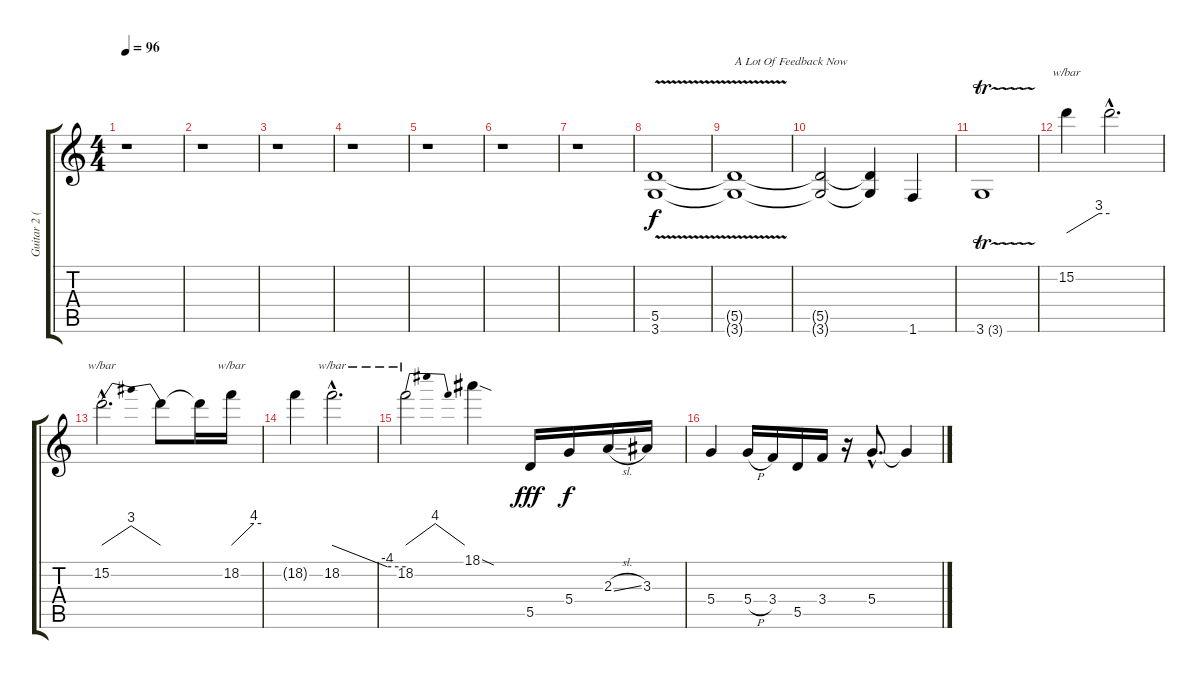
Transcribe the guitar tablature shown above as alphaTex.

\track ("Guitar 2 (E)-Solo" "Guitar 2 (") {instrument distortionguitar}
\staff {score tabs}
\tuning (E4 B3 G3 D3 A2 E2) {hide}
\ts (4 4)
\tempo 96
\clef g2
\ks c
r.1{dy f} |
r.1 |
r.1 |
r.1 |
r.1 |
r.1 |
r.1 |
(5.5{v} 3.6).1 |
(5.5{t} 3.6{t}).1{txt "A Lot Of Feedback Now"} |
(5.5{t} 3.6{t}).2 (5.5{t} 3.6{t}).4 1.6.4 |
3.6{tr (3 16)}.1 |
15.2.4{tbe (custom default 0 0 45 12 60 12)} 15.2{hac t}.2{d} |
15.2{hac}.2{d tbe (dip default 0 0 30 12 60 0)} 15.2{t}.8 15.2{t}.16 18.2.16{tbe (custom default 0 0 45 16 60 16)} |
18.2{t}.4 18.2{hac}.2{d tbe (custom default 0 0 45 -16 60 -16)} |
18.2.2{tbe (dip default 0 0 30 16 60 0)} 18.1{sod}.4 5.5.16{dy fff volume 16 balance 0 instrument acousticguitarsteel} 5.4.16{dy f} 2.3{sl}.16 3.3.16 |
5.4.4 5.4{h}.16 3.4.16 5.5.16 3.4.16 r.16 5.4{hac}.8{d} 5.4{t}.4
